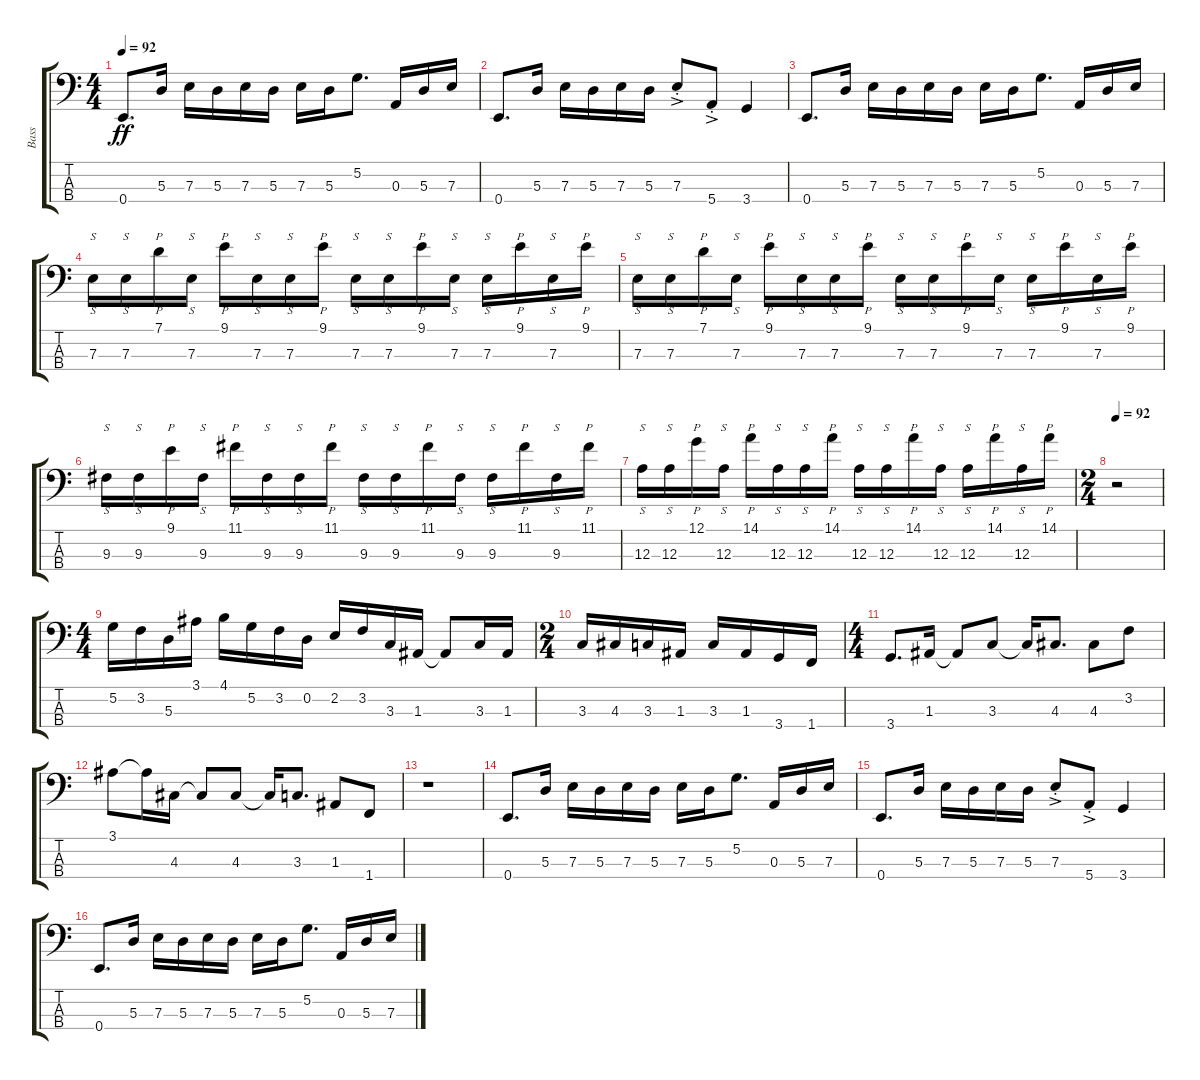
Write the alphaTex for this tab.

\track ("Bass" "Bass") {instrument electricbassfinger}
\staff {score tabs}
\tuning (G2 D2 A1 E1) {hide}
\ts (4 4)
\tempo 92
\clef f4
\ks c
0.4.8{d dy ff} 5.3.16 7.3.16 5.3.16 7.3.16 5.3.16 7.3.16 5.3.16 5.2.8{d} 0.3.16 5.3.16 7.3.16 |
0.4.8{d} 5.3.16 7.3.16 5.3.16 7.3.16 5.3.16 7.3{ac st}.8 5.4{ac st}.8 3.4.4 |
0.4.8{d} 5.3.16 7.3.16 5.3.16 7.3.16 5.3.16 7.3.16 5.3.16 5.2.8{d} 0.3.16 5.3.16 7.3.16 |
7.3.16{s} 7.3.16{s} 7.1.16{p} 7.3.16{s} 9.1.16{p} 7.3.16{s} 7.3.16{s} 9.1.16{p} 7.3.16{s} 7.3.16{s} 9.1.16{p} 7.3.16{s} 7.3.16{s} 9.1.16{p} 7.3.16{s} 9.1.16{p} |
7.3.16{s} 7.3.16{s} 7.1.16{p} 7.3.16{s} 9.1.16{p} 7.3.16{s} 7.3.16{s} 9.1.16{p} 7.3.16{s} 7.3.16{s} 9.1.16{p} 7.3.16{s} 7.3.16{s} 9.1.16{p} 7.3.16{s} 9.1.16{p} |
9.3.16{s} 9.3.16{s} 9.1.16{p} 9.3.16{s} 11.1.16{p} 9.3.16{s} 9.3.16{s} 11.1.16{p} 9.3.16{s} 9.3.16{s} 11.1.16{p} 9.3.16{s} 9.3.16{s} 11.1.16{p} 9.3.16{s} 11.1.16{p} |
12.3.16{s} 12.3.16{s} 12.1.16{p} 12.3.16{s} 14.1.16{p} 12.3.16{s} 12.3.16{s} 14.1.16{p} 12.3.16{s} 12.3.16{s} 14.1.16{p} 12.3.16{s} 12.3.16{s} 14.1.16{p} 12.3.16{s} 14.1.16{p} |
\ts (2 4)
\tempo 92
r.2 |
\ts (4 4)
5.2.16 3.2.16 5.3.16 3.1.16 4.1.16 5.2.16 3.2.16 0.2.16 2.2.16 3.2.16 3.3.16 1.3.16 1.3{t}.8 3.3.16 1.3.16 |
\ts (2 4)
3.3.16 4.3.16 3.3.16 1.3.16 3.3.16 1.3.16 3.4.16 1.4.16 |
\ts (4 4)
3.4.8{d} 1.3.16 1.3{t}.8 3.3.8 3.3{t}.16 4.3.8{d} 4.3.8 3.2.8 |
3.1.8 3.1{t}.16 4.3.16 4.3{t}.8 4.3.8 4.3{t}.16 3.3.8{d} 1.3.8 1.4.8 |
r.1 |
0.4.8{d} 5.3.16 7.3.16 5.3.16 7.3.16 5.3.16 7.3.16 5.3.16 5.2.8{d} 0.3.16 5.3.16 7.3.16 |
0.4.8{d} 5.3.16 7.3.16 5.3.16 7.3.16 5.3.16 7.3{ac st}.8 5.4{ac st}.8 3.4.4 |
0.4.8{d} 5.3.16 7.3.16 5.3.16 7.3.16 5.3.16 7.3.16 5.3.16 5.2.8{d} 0.3.16 5.3.16 7.3.16
